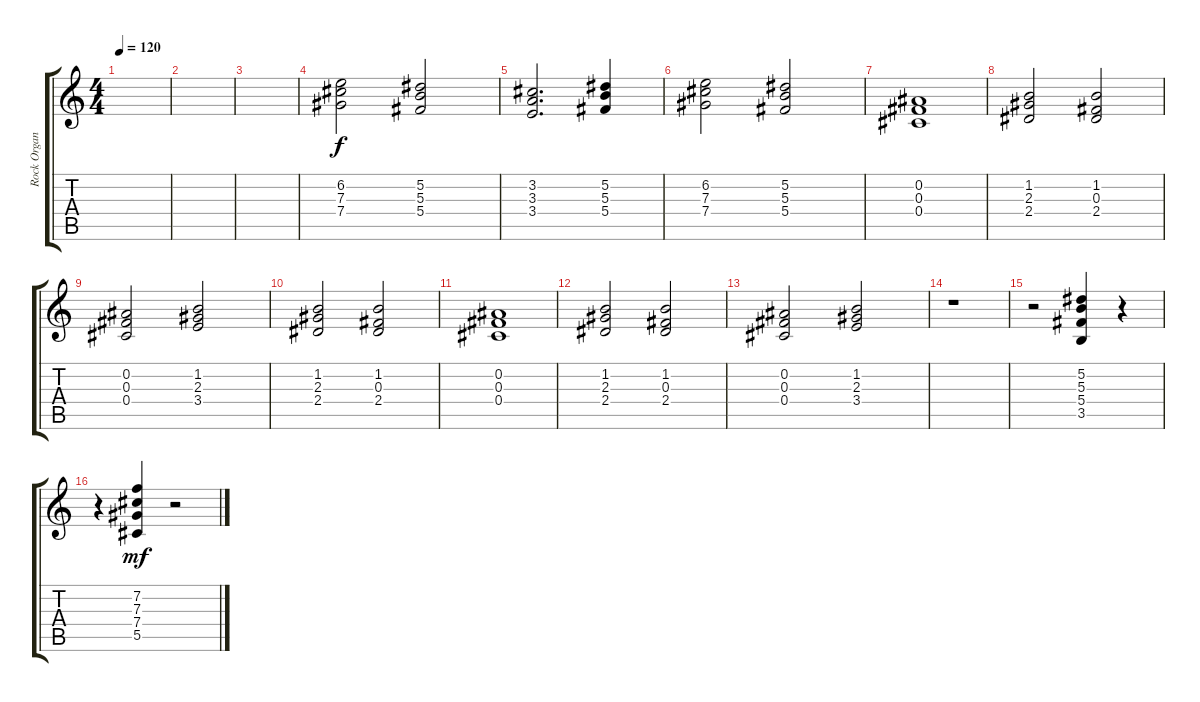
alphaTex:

\track ("Rock Organ" "Rock Organ") {instrument drawbarorgan}
\staff {score tabs}
\tuning (Eb5 Bb4 Gb4 Db4 Ab3 Eb3) {hide}
\ts (4 4)
\tempo 120
\clef g2
\ks c
|
|
|
(6.2 7.3 7.4).2{volume 9} (5.2 5.3 5.4).2 |
(3.2 3.3 3.4).2{d} (5.2 5.3 5.4).4 |
(6.2 7.3 7.4).2 (5.2 5.3 5.4).2 |
(0.2 0.3 0.4).1 |
(1.2 2.3 2.4).2{volume 9} (1.2 0.3 2.4).2 |
(0.2 0.3 0.4).2 (1.2 2.3 3.4).2 |
(1.2 2.3 2.4).2{volume 7} (1.2 0.3 2.4).2 |
(0.2 0.3 0.4).1 |
(1.2 2.3 2.4).2{volume 7} (1.2 0.3 2.4).2 |
(0.2 0.3 0.4).2 (1.2 2.3 3.4).2 |
r.1 |
r.2 (5.2 5.3 5.4 3.5).4{volume 12} r.4 |
r.4 (7.2 7.3 7.4 5.5).4{dy mf} r.2
